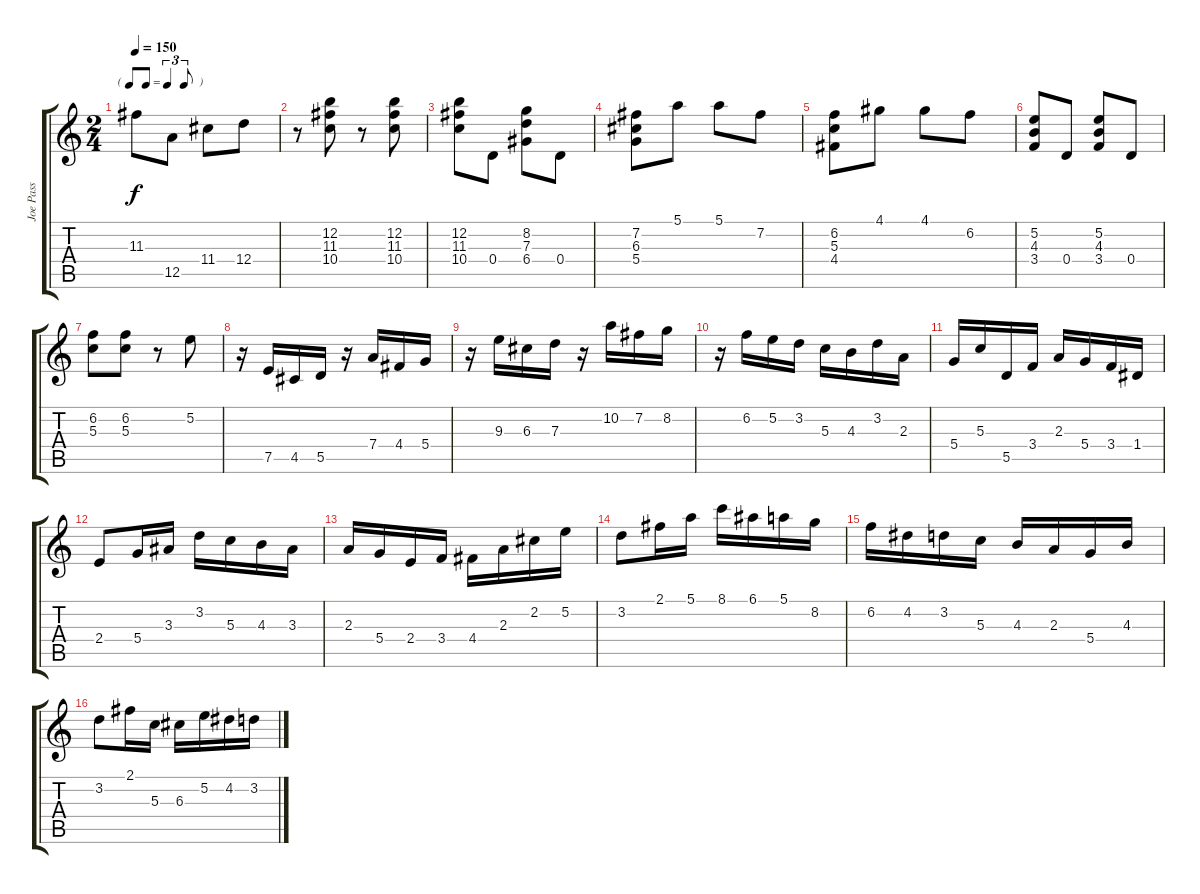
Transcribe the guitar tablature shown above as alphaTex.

\track ("Joe Pass" "Joe Pass") {instrument acousticguitarsteel}
\staff {score tabs}
\tuning (E4 B3 G3 D3 A2 E2) {hide}
\ts (2 4)
\tf triplet8th
\tempo 150
\clef g2
\ks c
11.3.8{dy f} 12.5.8 11.4.8 12.4.8 |
r.8 (12.2 11.3 10.4).8 r.8 (12.2 11.3 10.4).8 |
(12.2 11.3 10.4).8 0.4.8 (8.2 7.3 6.4).8 0.4.8 |
(7.2 6.3 5.4).8 5.1.8 5.1.8 7.2.8 |
(6.2 5.3 4.4).8 4.1.8 4.1.8 6.2.8 |
(5.2 4.3 3.4).8 0.4.8 (5.2 4.3 3.4).8 0.4.8 |
(6.2 5.3).8 (6.2 5.3).8 r.8 5.2.8 |
r.16 7.5.16 4.5.16 5.5.16 r.16 7.4.16 4.4.16 5.4.16 |
r.16 9.3.16 6.3.16 7.3.16 r.16 10.2.16 7.2.16 8.2.16 |
r.16 6.2.16 5.2.16 3.2.16 5.3.16 4.3.16 3.2.16 2.3.16 |
5.4.16 5.3.16 5.5.16 3.4.16 2.3.16 5.4.16 3.4.16 1.4.16 |
2.4.8 5.4.16 3.3.16 3.2.16 5.3.16 4.3.16 3.3.16 |
2.3.16 5.4.16 2.4.16 3.4.16 4.4.16 2.3.16 2.2.16 5.2.16 |
3.2.8 2.1.16 5.1.16 8.1.16 6.1.16 5.1.16 8.2.16 |
6.2.16 4.2.16 3.2.16 5.3.16 4.3.16 2.3.16 5.4.16 4.3.16 |
3.2.8 2.1.16 5.3.16 6.3.16 5.2.16 4.2.16 3.2.16
